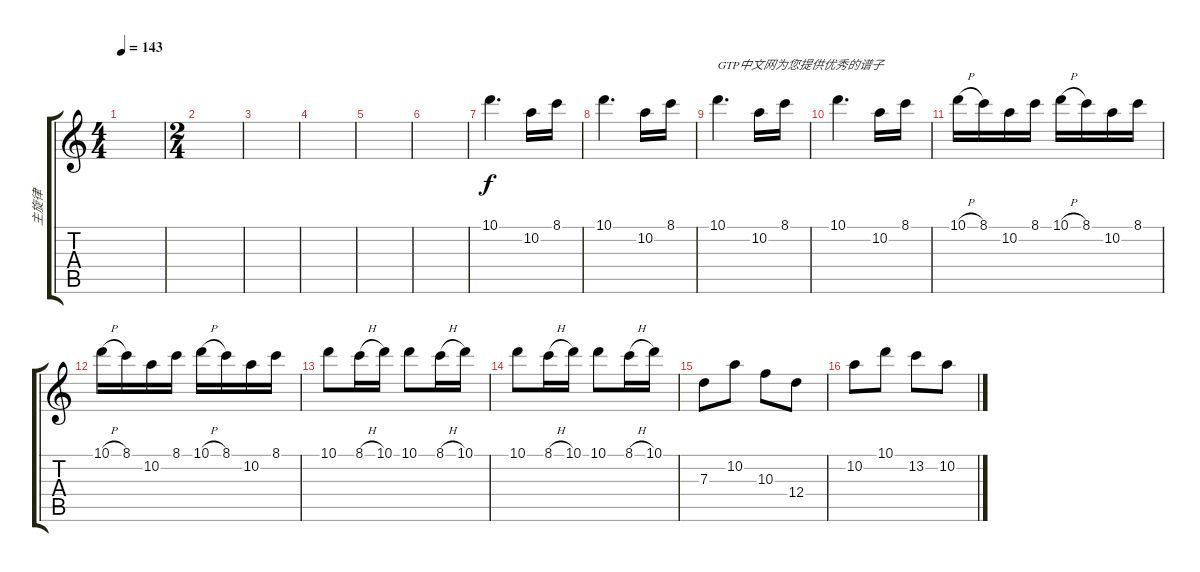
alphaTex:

\track ("主旋律" "主旋律") {instrument overdrivenguitar}
\staff {score tabs}
\tuning (E4 B3 G3 D3 A2 E2) {hide}
\ts (4 4)
\tempo 143
\clef g2
\ks c
|
\ts (2 4)
|
|
|
|
|
10.1.4{d} 10.2.16 8.1.16 |
10.1.4{d} 10.2.16 8.1.16 |
10.1.4{d txt "GTP中文网为您提供优秀的谱子"} 10.2.16 8.1.16 |
10.1.4{d} 10.2.16 8.1.16 |
10.1{h}.16 8.1.16 10.2.16 8.1.16 10.1{h}.16 8.1.16 10.2.16 8.1.16 |
10.1{h}.16 8.1.16 10.2.16 8.1.16 10.1{h}.16 8.1.16 10.2.16 8.1.16 |
10.1.8 8.1{h}.16 10.1.16 10.1.8 8.1{h}.16 10.1.16 |
10.1.8 8.1{h}.16 10.1.16 10.1.8 8.1{h}.16 10.1.16 |
7.3.8 10.2.8 10.3.8 12.4.8 |
10.2.8 10.1.8 13.2.8 10.2.8
